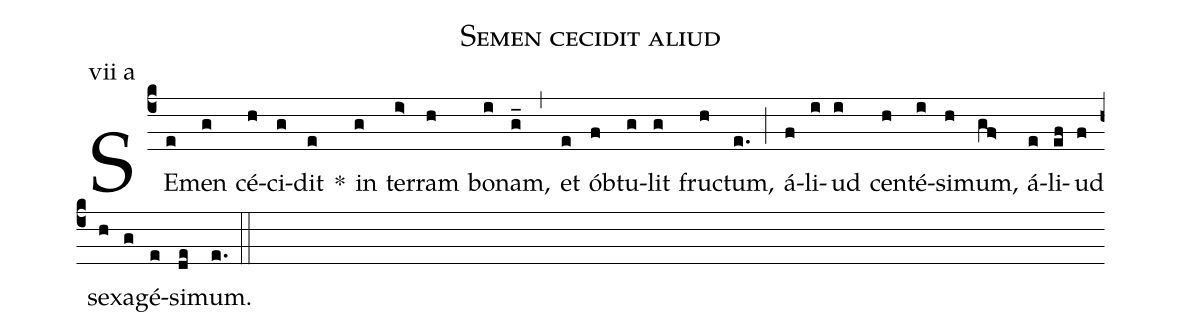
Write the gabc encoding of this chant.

name: Semen cecidit aliud;
annotation: vii a;
mode: 7;
%%
(c4)
SE(e)men(g) cé(h)ci(g)dit(e) *()
in(g) ter(i>)ram(h) bo(i)nam,(g_) (,)
et(e) ób(f)tu(g)lit(g) fru(h)ctum,(e.) (;)
á(f)li(i)ud(i) cen(h)té(i)si(h)mum,(gf>) á(e)li(ef)ud(f) se(h)xa(g)gé(e)si(de)mum.(e.) (::)
